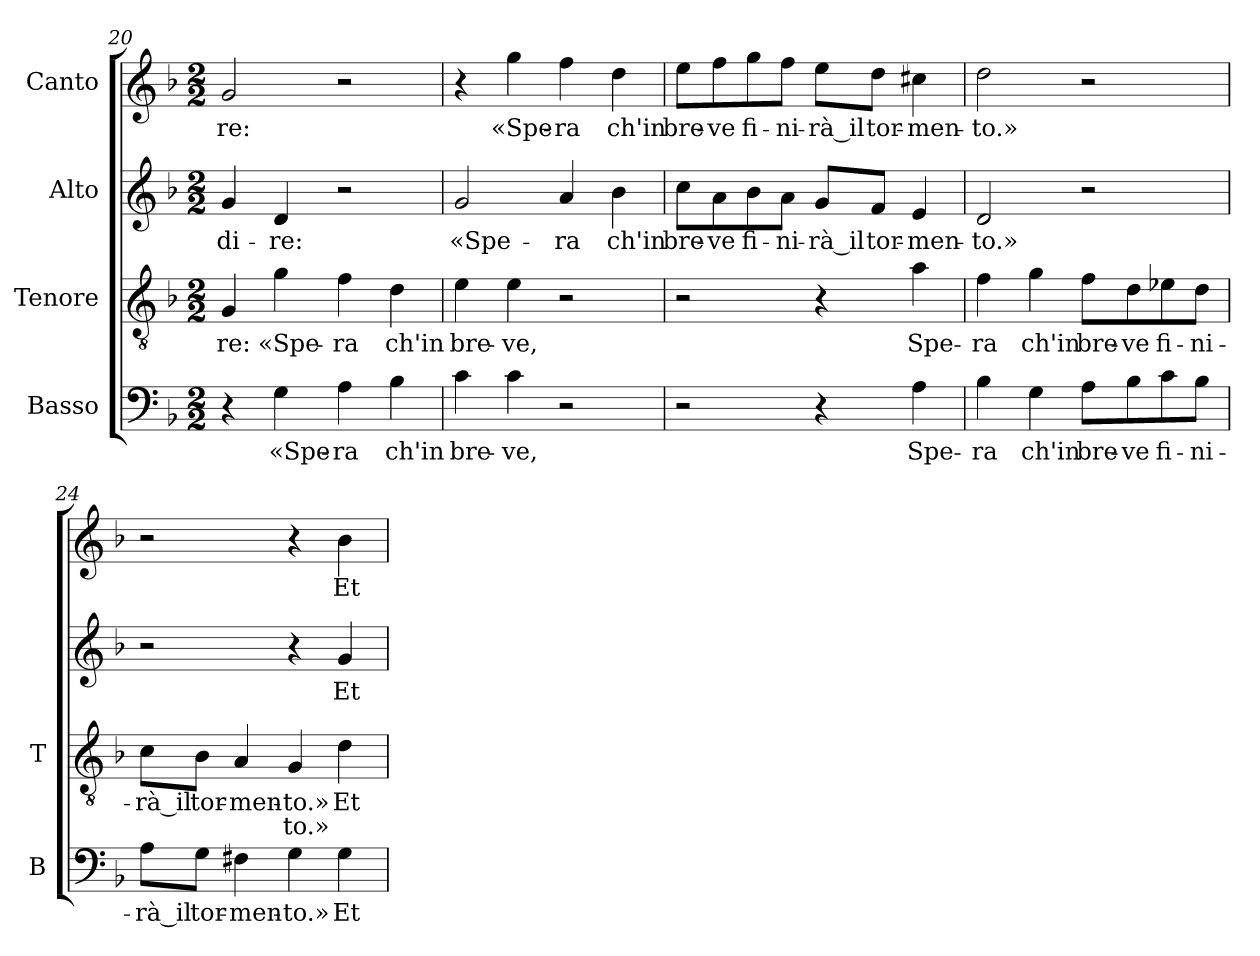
**kern	**text	**kern	**text	**text	**kern	**text	**kern	**text
*part4	*part4	*part3	*part3	*part3	*part2	*part2	*part1	*part1
*staff4	*staff4	*staff3	*staff3	*staff3	*staff2	*staff2	*staff1	*staff1
*I"Basso	*	*I"Tenore	*	*	*I"Alto	*	*I"Canto	*
*I'B	*	*I'T	*	*	*	*	*	*
*clefF4	*	*clefGv2	*	*	*clefG2	*	*clefG2	*
*	*	*ITrd7c12	*	*	*	*	*	*
*k[b-]	*	*k[b-]	*	*	*k[b-]	*	*k[b-]	*
*F:	*	*F:	*	*	*F:	*	*F:	*
*M2/2	*	*M2/2	*	*	*M2/2	*	*M2/2	*
=20	=20	=20	=20	=20	=20	=20	=20	=20
!	!	!	!LO:LY:b:color=#000000	!	!	!	!	!
!	!	!	!	!	!	!LO:LY:b:color=#000000	!	!
!	!	!	!	!	!	!	!	!LO:LY:b:color=#000000
4r	.	4GGi/	-re:	.	4gi/	di-	2gi/	-re:
!	!LO:LY:b:color=#000000	!	!	!	!	!	!	!
!	!	!	!LO:LY:b:color=#000000	!	!	!	!	!
!	!	!	!	!	!	!LO:LY:b:color=#000000	!	!
4Gi\	«Spe-	4Gi\	«Spe-	.	4di/	-re:	.	.
!	!LO:LY:b:color=#000000	!	!	!	!	!	!	!
!	!	!	!LO:LY:b:color=#000000	!	!	!	!	!
4Ai\	-ra	4Fi\	-ra	.	2r	.	2r	.
!	!LO:LY:b:color=#000000	!	!	!	!	!	!	!
!	!	!	!LO:LY:b:color=#000000	!	!	!	!	!
4B-i\	ch'in	4Di\	ch'in	.	.	.	.	.
=21	=21	=21	=21	=21	=21	=21	=21	=21
!	!LO:LY:b:color=#000000	!	!	!	!	!	!	!
!	!	!	!LO:LY:b:color=#000000	!	!	!	!	!
!	!	!	!	!	!	!LO:LY:b:color=#000000	!	!
4ci\	bre-	4Ei\	bre-	.	2gi/	«Spe-	4r	.
!	!LO:LY:b:color=#000000	!	!	!	!	!	!	!
!	!	!	!LO:LY:b:color=#000000	!	!	!	!	!
!	!	!	!	!	!	!	!	!LO:LY:b:color=#000000
4ci\	-ve,	4Ei\	-ve,	.	.	.	4ggi\	«Spe-
!	!	!	!	!	!	!LO:LY:b:color=#000000	!	!
!	!	!	!	!	!	!	!	!LO:LY:b:color=#000000
2r	.	2r	.	.	4ai/	-ra	4ffi\	-ra
!	!	!	!	!	!	!LO:LY:b:color=#000000	!	!
!	!	!	!	!	!	!	!	!LO:LY:b:color=#000000
.	.	.	.	.	4b-i\	ch'in	4ddi\	ch'in
=22	=22	=22	=22	=22	=22	=22	=22	=22
!	!	!	!	!	!	!LO:LY:b:color=#000000	!	!
!	!	!	!	!	!	!	!	!LO:LY:b:color=#000000
2r	.	2r	.	.	8cci\L	bre-	8eei\L	bre-
!	!	!	!	!	!	!LO:LY:b:color=#000000	!	!
!	!	!	!	!	!	!	!	!LO:LY:b:color=#000000
.	.	.	.	.	8ai\	-ve	8ffi\	-ve
!	!	!	!	!	!	!LO:LY:b:color=#000000	!	!
!	!	!	!	!	!	!	!	!LO:LY:b:color=#000000
.	.	.	.	.	8b-i\	fi-	8ggi\	fi-
!	!	!	!	!	!	!LO:LY:b:color=#000000	!	!
!	!	!	!	!	!	!	!	!LO:LY:b:color=#000000
.	.	.	.	.	8ai\J	-ni-	8ffi\J	-ni-
!	!	!	!	!	!	!LO:LY:b:color=#000000	!	!
!	!	!	!	!	!	!	!	!LO:LY:b:color=#000000
4r	.	4r	.	.	8gi/L	-rà_il	8eei\L	-rà_il
!	!	!	!	!	!	!LO:LY:b:color=#000000	!	!
!	!	!	!	!	!	!	!	!LO:LY:b:color=#000000
.	.	.	.	.	8fi/J	tor-	8ddi\J	tor-
!	!LO:LY:b:color=#000000	!	!	!	!	!	!	!
!	!	!	!LO:LY:b:color=#000000	!	!	!	!	!
!	!	!	!	!	!	!LO:LY:b:color=#000000	!	!
!	!	!	!	!	!	!	!	!LO:LY:b:color=#000000
4Ai\	Spe-	4Ai\	Spe-	.	4ei/	-men-	4cc#Xi\	-men-
=23	=23	=23	=23	=23	=23	=23	=23	=23
!	!LO:LY:b:color=#000000	!	!	!	!	!	!	!
!	!	!	!LO:LY:b:color=#000000	!	!	!	!	!
!	!	!	!	!	!	!LO:LY:b:color=#000000	!	!
!	!	!	!	!	!	!	!	!LO:LY:b:color=#000000
4B-i\	-ra	4Fi\	-ra	.	2di/	-to.»	2ddi\	-to.»
!	!LO:LY:b:color=#000000	!	!	!	!	!	!	!
!	!	!	!LO:LY:b:color=#000000	!	!	!	!	!
4Gi\	ch'in	4Gi\	ch'in	.	.	.	.	.
!	!LO:LY:b:color=#000000	!	!	!	!	!	!	!
!	!	!	!LO:LY:b:color=#000000	!	!	!	!	!
8Ai\L	bre-	8Fi\L	bre-	.	2r	.	2r	.
!	!LO:LY:b:color=#000000	!	!	!	!	!	!	!
!	!	!	!LO:LY:b:color=#000000	!	!	!	!	!
8B-i\	-ve	8Di\	-ve	.	.	.	.	.
!	!LO:LY:b:color=#000000	!	!	!	!	!	!	!
!	!	!	!LO:LY:b:color=#000000	!	!	!	!	!
8ci\	fi-	8E-Xi\	fi-	.	.	.	.	.
!	!LO:LY:b:color=#000000	!	!	!	!	!	!	!
!	!	!	!LO:LY:b:color=#000000	!	!	!	!	!
8B-i\J	-ni-	8Di\J	-ni-	.	.	.	.	.
!!LO:LB:g=z
=24	=24	=24	=24	=24	=24	=24	=24	=24
!	!LO:LY:b:color=#000000	!	!	!	!	!	!	!
!	!	!	!LO:LY:b:color=#000000	!	!	!	!	!
8Ai\L	-rà_il	8Ci\L	-rà_il	.	2r	.	2r	.
!	!LO:LY:b:color=#000000	!	!	!	!	!	!	!
!	!	!	!LO:LY:b:color=#000000	!	!	!	!	!
8Gi\J	tor-	8BB-i\J	tor-	.	.	.	.	.
!	!LO:LY:b:color=#000000	!	!	!	!	!	!	!
!	!	!	!LO:LY:b:color=#000000	!	!	!	!	!
4F#Xi\	-men-	4AAi/	-men-	.	.	.	.	.
!	!LO:LY:b:color=#000000	!	!	!	!	!	!	!
!	!	!	!LO:LY:b:color=#000000	!LO:LY:b:color=#000000	!	!	!	!
4Gi\	-to.»	4GGi/	-to.»	to.»	4r	.	4r	.
!	!LO:LY:b:color=#000000	!	!	!	!	!	!	!
!	!	!	!LO:LY:b:color=#000000	!	!	!	!	!
!	!	!	!	!	!	!LO:LY:b:color=#000000	!	!
!	!	!	!	!	!	!	!	!LO:LY:b:color=#000000
4Gi\	Et	4Di\	Et	.	4gi/	Et	4b-i\	Et
=	=	=	=	=	=	=	=	=
*-	*-	*-	*-	*-	*-	*-	*-	*-
